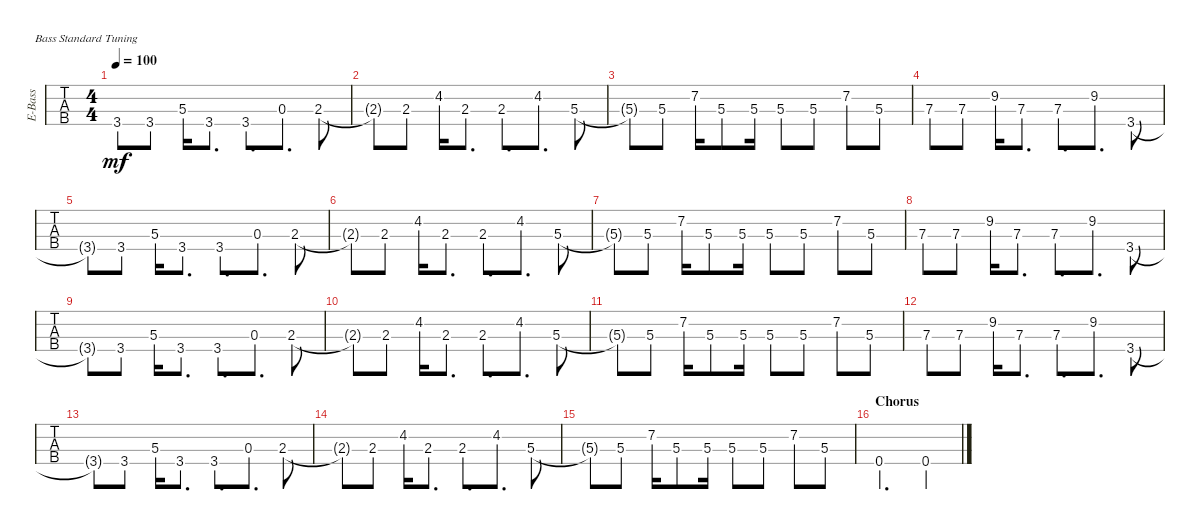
\defaultSystemsLayout 4
\bracketExtendMode groupsimilarinstruments
\otherSystemsTrackNameOrientation horizontal
\track ("Cole Train" "E-Bass") {instrument electricbassfinger}
\staff {tabs}
\tuning (G2 D2 A1 E1)
\ts (4 4)
\tempo 100
\clef f4
\ks c
3.4{t}.8{dy mf} 3.4.8 5.3.16 3.4.8{d} 3.4.8{d} 0.3.8{d} 2.3.8 |
2.3{t}.8 2.3.8 4.2{acc #}.16 2.3.8{d} 2.3.8{d} 4.2{acc #}.8{d} 5.3.8 |
5.3{t}.8 5.3.8 7.2.16 5.3.8 5.3.16 5.3.8 5.3.8 7.2.8 5.3.8 |
7.3.8 7.3.8 9.2.16 7.3.8{d} 7.3.8{d} 9.2.8{d} 3.4.8 |
3.4{t}.8 3.4.8 5.3.16 3.4.8{d} 3.4.8{d} 0.3.8{d} 2.3.8 |
2.3{t}.8 2.3.8 4.2{acc #}.16 2.3.8{d} 2.3.8{d} 4.2{acc #}.8{d} 5.3.8 |
5.3{t}.8 5.3.8 7.2.16 5.3.8 5.3.16 5.3.8 5.3.8 7.2.8 5.3.8 |
7.3.8 7.3.8 9.2.16 7.3.8{d} 7.3.8{d} 9.2.8{d} 3.4.8 |
3.4{t}.8 3.4.8 5.3.16 3.4.8{d} 3.4.8{d} 0.3.8{d} 2.3.8 |
2.3{t}.8 2.3.8 4.2{acc #}.16 2.3.8{d} 2.3.8{d} 4.2{acc #}.8{d} 5.3.8 |
5.3{t}.8 5.3.8 7.2.16 5.3.8 5.3.16 5.3.8 5.3.8 7.2.8 5.3.8 |
7.3.8 7.3.8 9.2.16 7.3.8{d} 7.3.8{d} 9.2.8{d} 3.4.8 |
3.4{t}.8 3.4.8 5.3.16 3.4.8{d} 3.4.8{d} 0.3.8{d} 2.3.8 |
2.3{t}.8 2.3.8 4.2{acc #}.16 2.3.8{d} 2.3.8{d} 4.2{acc #}.8{d} 5.3.8 |
5.3{t}.8 5.3.8 7.2.16 5.3.8 5.3.16 5.3.8 5.3.8 7.2.8 5.3.8 |
\section ("" "Chorus")
0.4.2{d} 0.4.4
